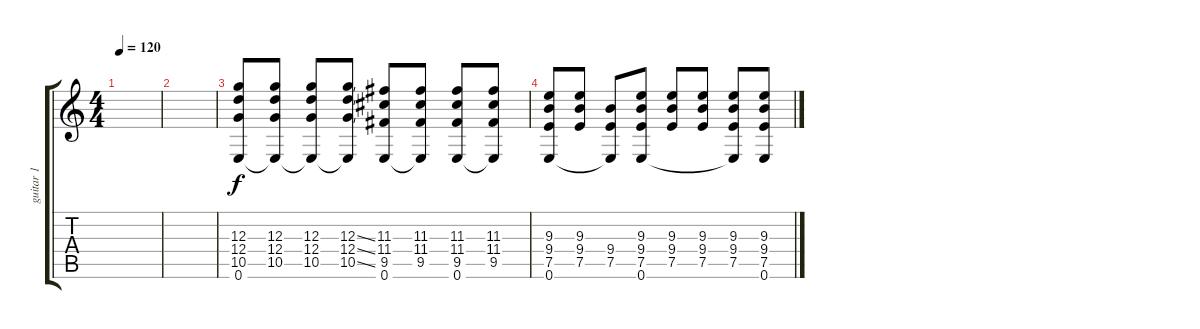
\track ("guitar 1" "guitar 1") {instrument distortionguitar}
\staff {score tabs}
\tuning (E4 B3 G3 D3 A2 E2) {hide}
\ts (4 4)
\tempo 120
\clef g2
\ks c
|
|
(12.3 12.4 10.5 0.6).8 (12.3 12.4 10.5 0.6{t}).8 (12.3 12.4 10.5 0.6{t}).8 (12.3{ss} 12.4{ss} 10.5{ss} 0.6{t}).8 (11.3 11.4 9.5 0.6).8 (11.3 11.4 9.5 0.6{t}).8 (11.3 11.4 9.5 0.6).8 (11.3 11.4 9.5 0.6{t}).8 |
(9.3 9.4 7.5 0.6).8 (9.3 9.4 7.5).8 (9.4 7.5 0.6{t}).8 (9.3 9.4 7.5 0.6).8 (9.3 9.4 7.5).8 (9.3 9.4 7.5).8 (9.3 9.4 7.5 0.6{t}).8 (9.3 9.4 7.5 0.6).8
